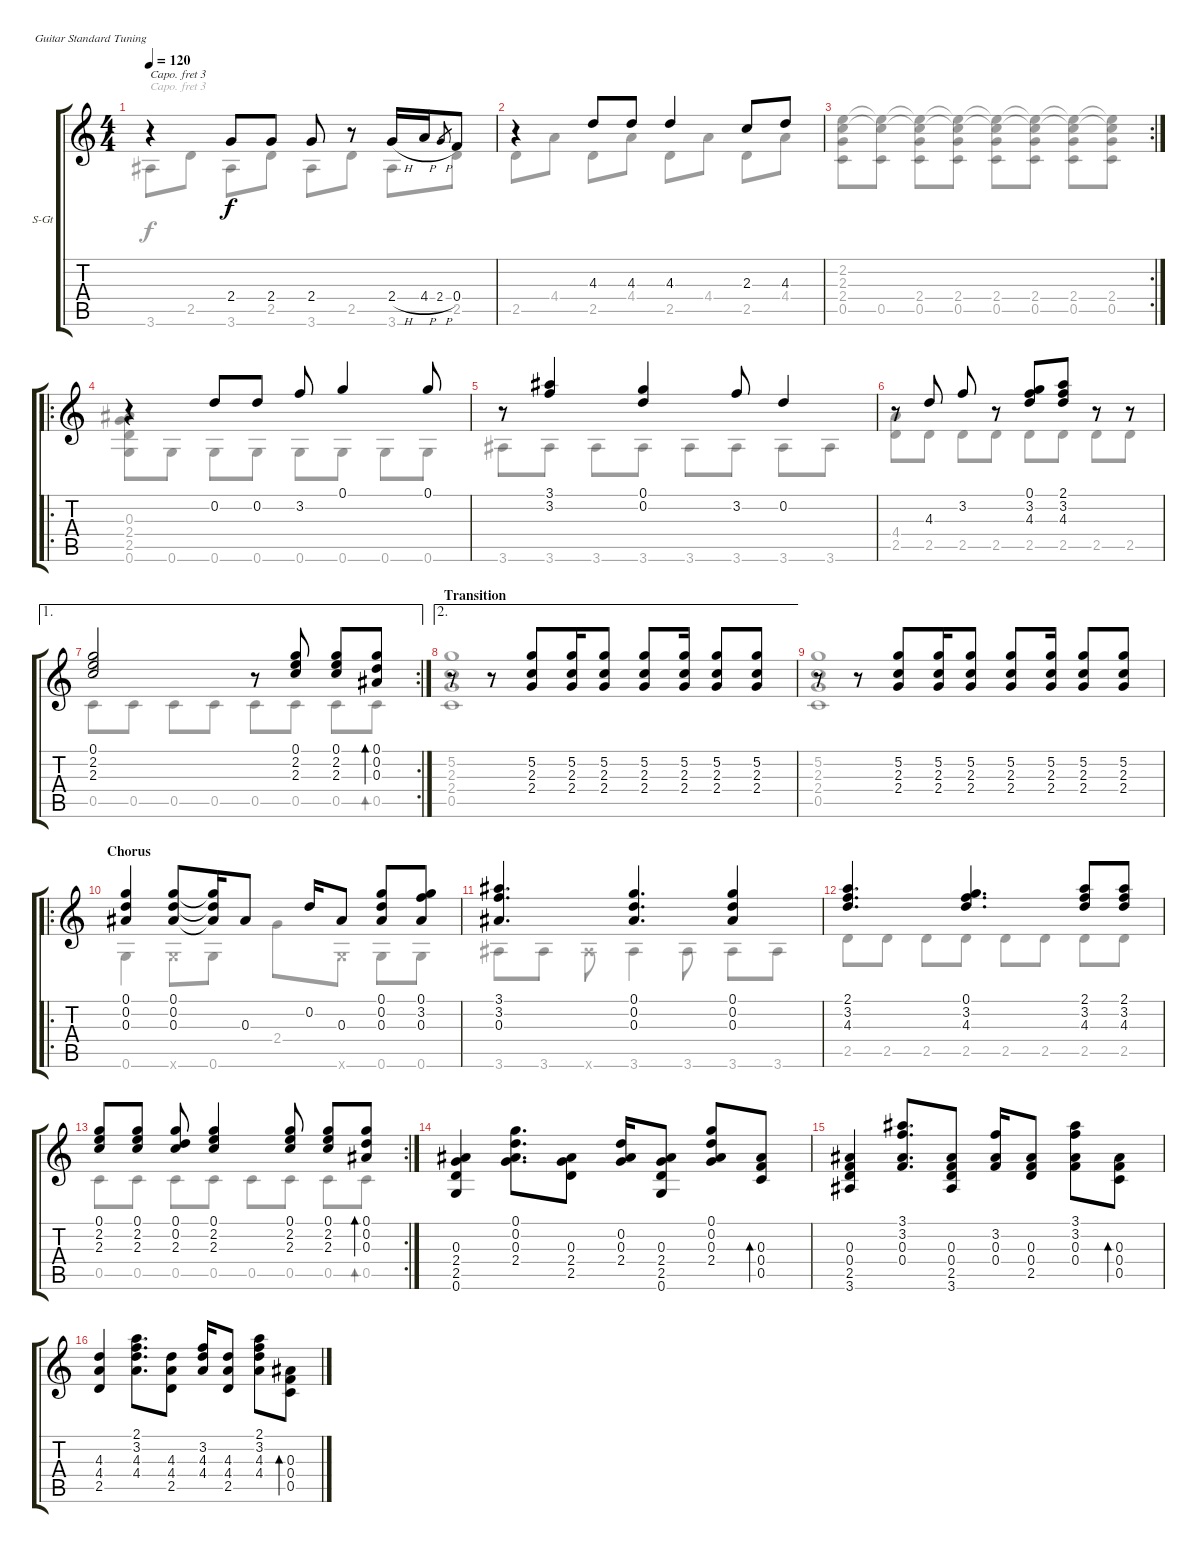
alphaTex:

\defaultSystemsLayout 4
\bracketExtendMode groupsimilarinstruments
\firstSystemTrackNameOrientation horizontal
\otherSystemsTrackNameOrientation horizontal
\track ("Steel Guitar Solo" "S-Gt") {instrument acousticguitarsteel}
\staff {score tabs}
\capo 3
\tuning (E4 B3 G3 D3 A2 E2)
\voice
\ts (4 4)
\tempo 120
\clef g2
\ks c
r.4{dy f} 2.4.8 2.4.8 2.4.8 r.8 2.4{h}.16 4.4{h}.16 2.4{h}.8{gr} 0.4.8 |
r.4 4.3.8 4.3.8 4.3.4 2.3.8 4.3.8 |
\rc 2
|
\ro
r.4 0.2.8 0.2.8 3.2.8 0.1.4 0.1.8 |
r.8 (3.1 3.2).4 (0.2 0.1).4 3.2.8 0.2.4 |
r.8 4.3.8 3.2.8 r.8 (4.3 3.2 0.1).8 (2.1 3.2 4.3).8 r.8 r.8 |
\ae 1
\rc 2
(0.1 2.2 2.3).2 r.8 (2.3 2.2 0.1).8 (2.2 2.3 0.1).8 (0.2 0.3 0.1).8{bd 30} |
\ae 2
\section ("" "Transition")
r.8 r.8 (5.2 2.3 2.4).8 (5.2 2.4 2.3).16 (5.2 2.3 2.4).8 (5.2 2.4 2.3).8 (5.2 2.3 2.4).16 (5.2 2.3 2.4).8 (5.2 2.3 2.4).8 |
r.8 r.8 (5.2 2.3 2.4).8 (5.2 2.4 2.3).16 (5.2 2.3 2.4).8 (5.2 2.4 2.3).8 (5.2 2.3 2.4).16 (5.2 2.3 2.4).8 (5.2 2.3 2.4).8 |
\ro
\section ("" "Chorus")
(0.1 0.3 0.2).4 (0.3 0.2 0.1).8 (0.3{t} 0.2{t} 0.1{t}).16 0.3.8 0.2.16 0.3.8 (0.1 0.2 0.3).8 (3.2 0.1 0.3).8 |
(3.1 3.2 0.3).4{d} (0.3 0.2 0.1).4{d} (0.1 0.2 0.3).4 |
(3.2 4.3 2.1).4{d} (0.1 3.2 4.3).4{d} (4.3 3.2 2.1).8 (4.3 3.2 2.1).8 |
\rc 2
(2.3 2.2 0.1).8 (2.2 2.3 0.1).8 (0.1 0.2 2.3).8 (2.3 2.2 0.1).4 (0.1 2.2 2.3).8 (2.3 2.2 0.1).8 (0.1 0.2 0.3).8{bd 30} |
(0.6 2.5 2.4 0.3).4 (0.2 0.3 2.4 0.1).8{d} (2.5 2.4 0.3).8 (0.2 0.3 2.4).16 (2.4 0.3 2.5 0.6).8 (2.4 0.2 0.3 0.1).8 (0.3 0.4 0.5).8{bd 30} |
(3.6 2.5 0.3 0.4).4 (3.2 0.3 3.1 0.4).8{d} (2.5 0.3 0.4 3.6).8 (3.2 0.3 0.4).16 (0.3 2.5 0.4).8 (3.2 0.3 3.1 0.4).8 (0.3 0.5 0.4).8{bd 30} |
(2.5 4.4 4.3).4 (3.2 4.3 4.4 2.1).8{d} (2.5 4.4 4.3).8 (3.2 4.3 4.4).16 (4.4 4.3 2.5).8 (4.4 3.2 4.3 2.1).8 (0.3 0.4 0.5).8{bd 30}
\voice
\clef g2
\ottava regular
\simile none
\ks c
3.6.8{dy f} 2.5.8 3.6.8 2.5.8 3.6.8 2.5.8 3.6.8 2.5.8 |
2.5.8 4.4.8 2.5.8 4.4.8 2.5.8 4.4.8 2.5.8 4.4.8 |
(0.5 2.4 2.3 2.2).8 (0.5 2.3{t} 2.2{t}).8 (0.5 2.4 2.3{t} 2.2{t}).8 (0.5 2.4 2.3{t} 2.2{t}).8 (0.5 2.4 2.3{t} 2.2{t}).8 (0.5 2.4 2.3{t} 2.2{t}).8 (0.5 2.4 2.3{t} 2.2{t}).8 (0.5 2.4 2.3{t} 2.2{t}).8 |
(0.6 2.5 2.4 0.3).8 0.6.8 0.6.8 0.6.8 0.6.8 0.6.8 0.6.8 0.6.8 |
3.6.8 3.6.8 3.6.8 3.6.8 3.6.8 3.6.8 3.6.8 3.6.8 |
(2.5 4.4).8 2.5.8 2.5.8 2.5.8 2.5.8 2.5.8 2.5.8 2.5.8 |
0.5.8 0.5.8 0.5.8 0.5.8 0.5.8 0.5.8 0.5.8 0.5.8{bd 0} |
(2.4 0.5 5.2 2.3).1 |
(2.3 2.4 0.5 5.2).1 |
0.6.4 0.6{x}.8 0.6.8 2.4.8 0.6{x}.8 0.6.8 0.6.8 |
3.6.8 3.6.8 3.6{x}.8 3.6.4 3.6.8 3.6.8 3.6.8 |
2.5.8 2.5.8 2.5.8 2.5.8 2.5.8 2.5.8 2.5.8 2.5.8 |
0.5.8 0.5.8 0.5.8 0.5.8 0.5.8 0.5.8 0.5.8 0.5.8{bd 30} |
|
|
